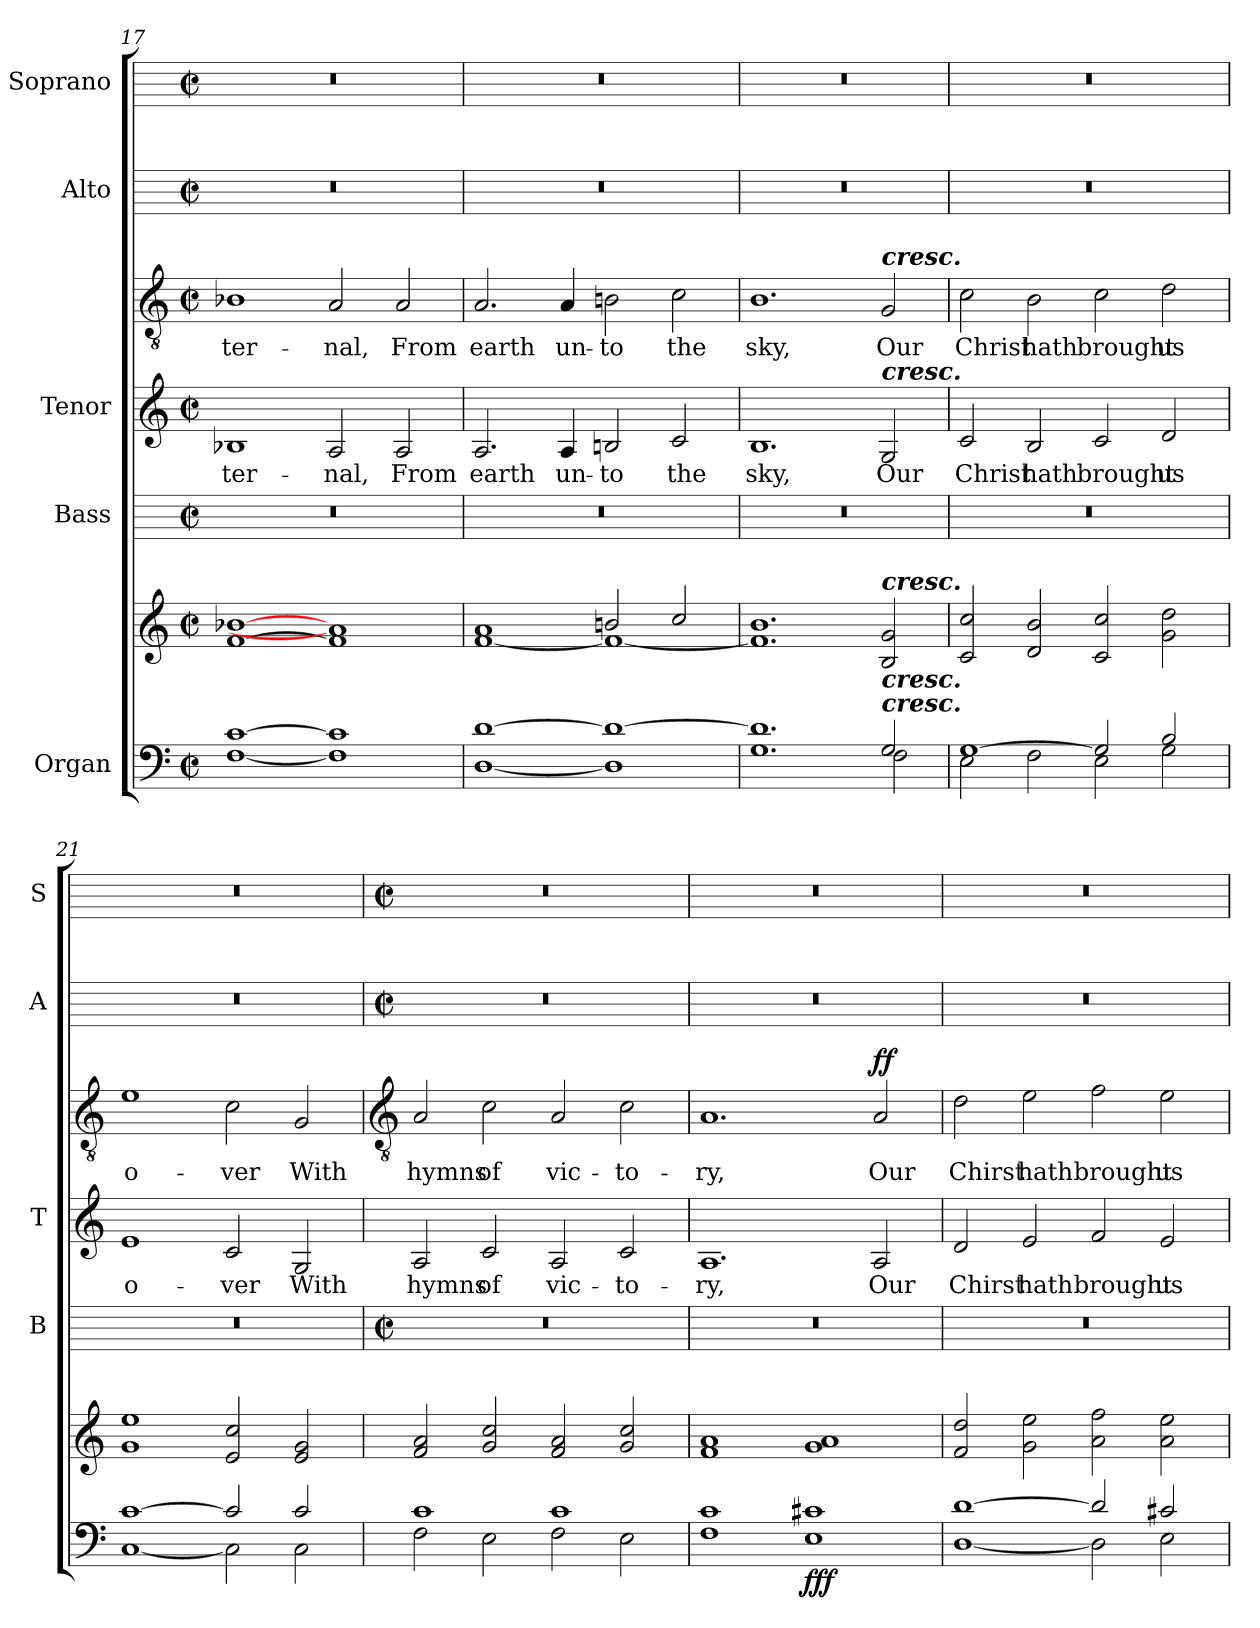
**kern	**kern	**dynam	**kern	**kern	**text	**kern	**text	**dynam	**kern	**kern
*part5	*part5	*part5	*part4	*part3	*part3	*part3	*part3	*part3	*part2	*part1
*staff7	*staff6	*staff6/7	*staff5	*staff4	*staff4	*staff3	*staff3	*staff3/4	*staff2	*staff1
*I"Organ	*	*	*I"Bass	*I"Tenor	*	*	*	*	*I"Alto	*I"Soprano
*	*	*	*I'B	*I'T	*	*	*	*	*I'A	*I'S
*clefF4	*clefG2	*	*	*	*	*clefGv2	*	*	*	*
*k[]	*k[]	*	*	*k[]	*	*k[]	*	*	*	*
*C:	*C:	*	*	*C:	*	*C:	*	*	*	*
*M4/2	*M4/2	*	*M4/2	*M4/2	*	*M4/2	*	*	*M4/2	*M4/2
*met(c|)	*met(c|)	*	*met(c|)	*met(c|)	*	*met(c|)	*	*	*met(c|)	*met(c|)
=17	=17	=17	=17	=17	=17	=17	=17	=17	=17	=17
*^	*^	*	*	*	*	*	*	*	*	*
!	!	!	!	!	!	!	!LO:LY:b	!	!LO:LY:b	!	!	!
[1c/	[1F\	[1f [1b-X	0ryy	.	0r	1B-X	-ter-	1B-X	-ter-	.	0r	0r
!	!	!	!	!	!	!	!LO:LY:b	!	!LO:LY:b	!	!	!
1c/]	1F\]	1f] 1a]	.	.	.	2A	-nal,	2A	-nal,	.	.	.
!	!	!	!	!	!	!	!LO:LY:b	!	!LO:LY:b	!	!	!
.	.	.	.	.	.	2A	From	2A	From	.	.	.
=18	=18	=18	=18	=18	=18	=18	=18	=18	=18	=18	=18	=18
!	!	!	!	!	!	!	!LO:LY:b	!	!LO:LY:b	!	!	!
[1d/	[1D\	1a	[1f\	.	0r	2.A	earth	2.A	earth	.	0r	0r
!	!	!	!	!	!	!	!LO:LY:b	!	!LO:LY:b	!	!	!
.	.	.	.	.	.	4A	un-	4A	un-	.	.	.
!	!	!	!	!	!	!	!LO:LY:b	!	!LO:LY:b	!	!	!
1d/_	1D\]	2bn/	1f\_	.	.	2Bn	-to	2Bn	-to	.	.	.
!	!	!	!	!	!	!	!LO:LY:b	!	!LO:LY:b	!	!	!
.	.	2cc/	.	.	.	2c	the	2c	the	.	.	.
=19	=19	=19	=19	=19	=19	=19	=19	=19	=19	=19	=19	=19
!	!	!	!	!	!	!	!LO:LY:b	!	!LO:LY:b	!	!	!
1.d/]	1.G\	1.b	1.f\]	.	0r	1.B	sky,	1.B	sky,	.	0r	0r
!	!	!	!	!	!	!	!	!LO:TX:a:Bi:t=cresc.	!	!	!	!
!	!	!	!	!	!	!LO:TX:a:Bi:t=cresc.	!	!	!	!	!	!
!	!	!LO:TX:a:Bi:t=cresc.	!	!	!	!	!	!	!	!	!	!
!LO:TX:a:Bi:t=cresc.	!	!	!	!	!	!	!	!	!	!	!	!
!LO:TX:a:Bi:t=cresc.	!	!	!	!	!	!	!	!	!	!	!	!
!	!	!	!	!	!	!	!LO:LY:b	!	!LO:LY:b	!	!	!
2G/	2F\	2B 2g	2ryy	.	.	2G	Our	2G	Our	.	.	.
=20	=20	=20	=20	=20	=20	=20	=20	=20	=20	=20	=20	=20
!	!	!	!	!	!	!	!LO:LY:b	!	!LO:LY:b	!	!	!
*	*	*v	*v	*	*	*	*	*	*	*	*	*
[1G/	2E\	2c 2cc	.	0r	2c	Christ	2c	Christ	.	0r	0r
!	!	!	!	!	!	!LO:LY:b	!	!LO:LY:b	!	!	!
.	2F\	2d 2b	.	.	2B	hath	2B	hath	.	.	.
!	!	!	!	!	!	!LO:LY:b	!	!LO:LY:b	!	!	!
2G/]	2E\	2c 2cc	.	.	2c	brought	2c	brought	.	.	.
!	!	!	!	!	!	!LO:LY:b	!	!LO:LY:b	!	!	!
2B/	2G\	2g 2dd	.	.	2d	us	2d	us	.	.	.
=21	=21	=21	=21	=21	=21	=21	=21	=21	=21	=21	=21
!	!	!	!	!	!	!LO:LY:b	!	!LO:LY:b	!	!	!
[1c/	[1C\	1g 1ee	.	0r	1e	o-	1e	o-	.	0r	0r
!	!	!	!	!	!	!LO:LY:b	!	!LO:LY:b	!	!	!
2c/]	2C\]	2e 2cc	.	.	2c	-ver	2c	-ver	.	.	.
!	!	!	!	!	!	!LO:LY:b	!	!LO:LY:b	!	!	!
2c/	2C\	2e 2g	.	.	2G	With	2G	With	.	.	.
!!LO:LB:g=z
=22	=22	=22	=22	=22	=22	=22	=22	=22	=22	=22	=22
*	*	*	*	*	*	*	*clefGv2	*	*	*	*
*	*	*	*	*M4/2	*	*	*	*	*	*M4/2	*M4/2
*	*	*	*	*met(c|)	*	*	*	*	*	*met(c|)	*met(c|)
!	!	!	!	!	!	!LO:LY:b	!	!LO:LY:b	!	!	!
1c/	2F\	2f 2a	.	0r	2A	hymns	2A	hymns	.	0r	0r
!	!	!	!	!	!	!LO:LY:b	!	!LO:LY:b	!	!	!
.	2E\	2g 2cc	.	.	2c	of	2c	of	.	.	.
!	!	!	!	!	!	!LO:LY:b	!	!LO:LY:b	!	!	!
1c/	2F\	2f 2a	.	.	2A	vic-	2A	vic-	.	.	.
!	!	!	!	!	!	!LO:LY:b	!	!LO:LY:b	!	!	!
.	2E\	2g 2cc	.	.	2c	-to-	2c	-to-	.	.	.
=23	=23	=23	=23	=23	=23	=23	=23	=23	=23	=23	=23
!	!	!	!	!	!	!LO:LY:b	!	!LO:LY:b	!	!	!
1c/	1F\	1f 1a	.	0r	1.A	-ry,	1.A	-ry,	.	0r	0r
!	!	!	!LO:DY:b=2	!	!	!	!	!	!	!	!
!	!	!	!LO:DY:n=1:b=2	!	!	!	!	!	!	!	!
!	!	!	!LO:DY:n=2:b	!	!	!	!	!	!	!	!
1c#X/	1E\	1g 1a	f f f	.	.	.	.	.	.	.	.
!	!	!	!	!	!	!LO:LY:b	!	!LO:LY:b	!LO:DY:b=2	!	!
!	!	!	!	!	!	!	!	!	!LO:DY:n=1:b	!	!
.	.	.	.	.	2A	Our	2A	Our	f f	.	.
=24	=24	=24	=24	=24	=24	=24	=24	=24	=24	=24	=24
!	!	!	!	!	!	!LO:LY:b	!	!LO:LY:b	!	!	!
[1d/	[1D\	2f 2dd	.	0r	2d	Chirst	2d	Chirst	.	0r	0r
!	!	!	!	!	!	!LO:LY:b	!	!LO:LY:b	!	!	!
.	.	2g 2ee	.	.	2e	hath	2e	hath	.	.	.
!	!	!	!	!	!	!LO:LY:b	!	!LO:LY:b	!	!	!
2d/]	2D\]	2a 2ff	.	.	2f	brought	2f	brought	.	.	.
!	!	!	!	!	!	!LO:LY:b	!	!LO:LY:b	!	!	!
2c#X/	2E\	2a 2ee	.	.	2e	us	2e	us	.	.	.
*v	*v	*	*	*	*	*	*	*	*	*	*
=	=	=	=	=	=	=	=	=	=	=
*-	*-	*-	*-	*-	*-	*-	*-	*-	*-	*-
